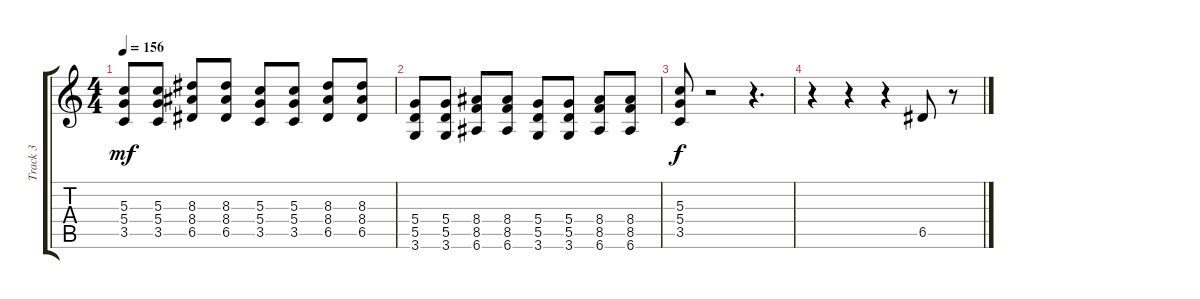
\track ("Track 3" "Track 3") {instrument overdrivenguitar}
\staff {score tabs}
\tuning (E4 B3 G3 D3 A2 E2) {hide}
\ts (4 4)
\tempo 156
\clef g2
\ks c
(5.3 5.4 3.5).8{dy mf} (5.3 5.4 3.5).8 (8.3 8.4 6.5).8 (8.3 8.4 6.5).8 (5.3 5.4 3.5).8 (5.3 5.4 3.5).8 (8.3 8.4 6.5).8 (8.3 8.4 6.5).8 |
(5.4 5.5 3.6).8 (5.4 5.5 3.6).8 (8.4 8.5 6.6).8 (8.4 8.5 6.6).8 (5.4 5.5 3.6).8 (5.4 5.5 3.6).8 (8.4 8.5 6.6).8 (8.4 8.5 6.6).8 |
(5.3 5.4 3.5).8{dy f} r.2 r.4{d} |
r.4 r.4 r.4 6.5.8 r.8
